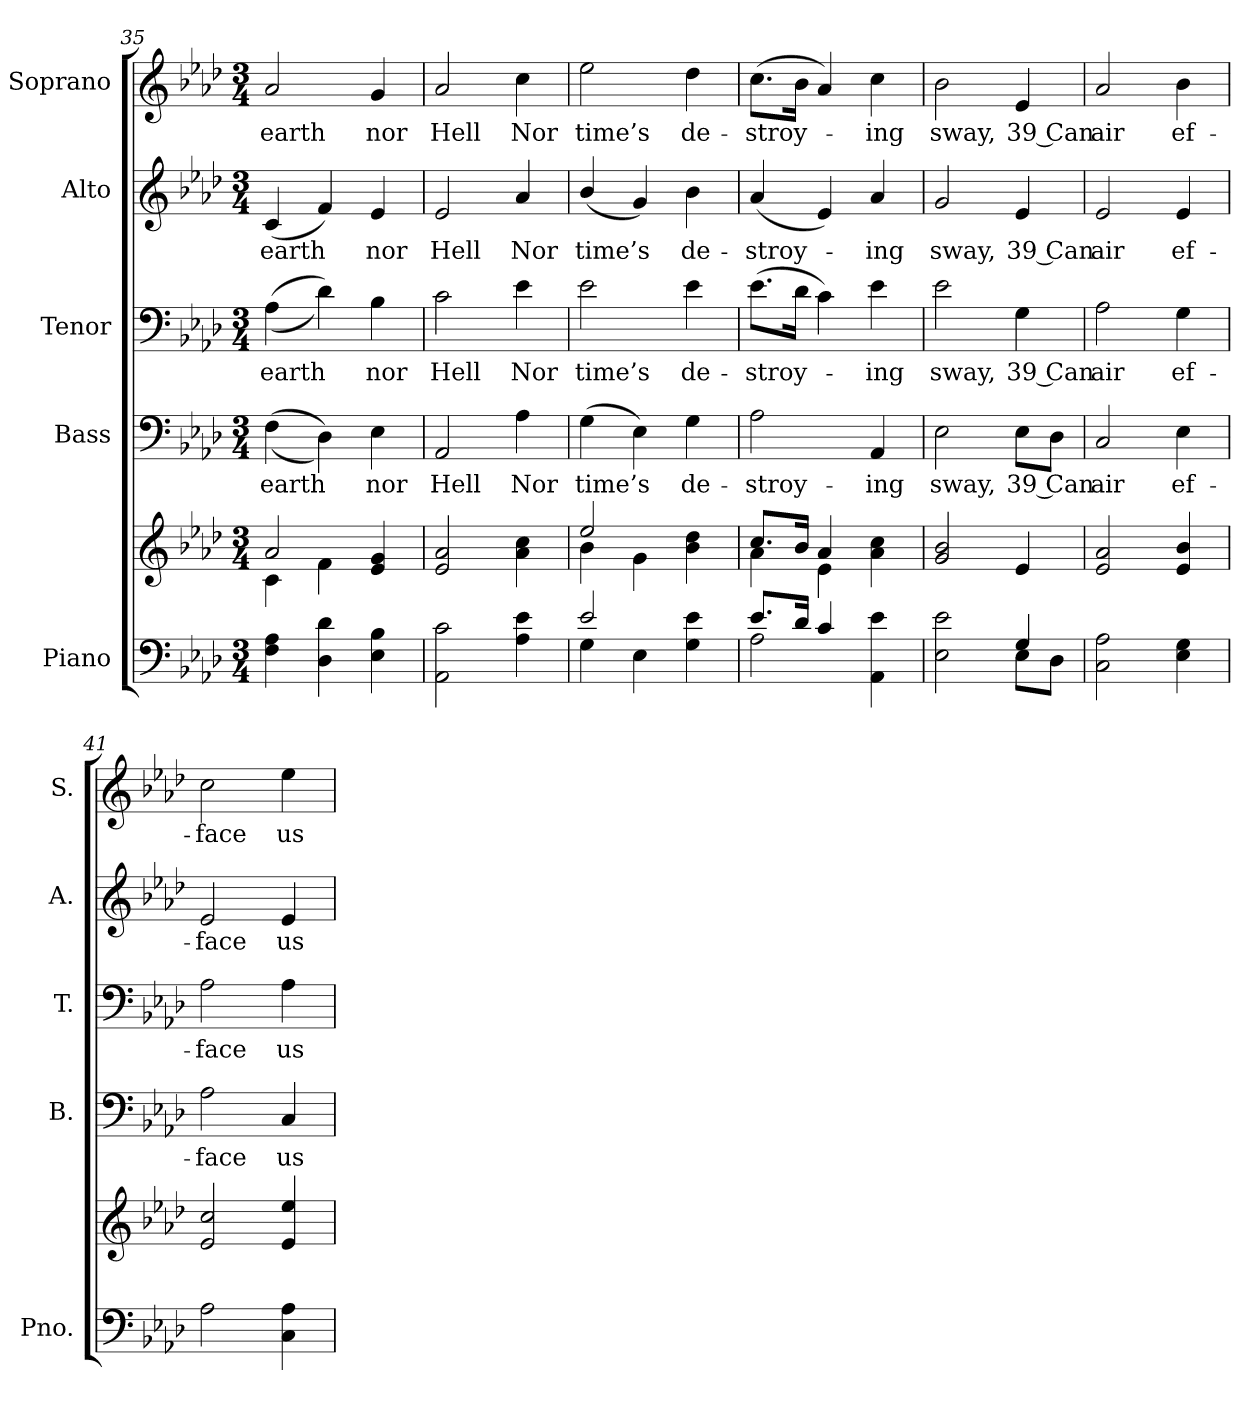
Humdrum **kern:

**kern	**kern	**kern	**text	**kern	**text	**kern	**text	**kern	**text
*part5	*part5	*part4	*part4	*part3	*part3	*part2	*part2	*part1	*part1
*staff6	*staff5	*staff4	*staff4	*staff3	*staff3	*staff2	*staff2	*staff1	*staff1
*I"Piano	*	*I"Bass	*	*I"Tenor	*	*I"Alto	*	*I"Soprano	*
*I'Pno.	*	*I'B.	*	*I'T.	*	*I'A.	*	*I'S.	*
!!LO:PB:g=z
*clefF4	*clefG2	*clefF4	*	*clefF4	*	*clefG2	*	*clefG2	*
*k[b-e-a-d-]	*k[b-e-a-d-]	*k[b-e-a-d-]	*	*k[b-e-a-d-]	*	*k[b-e-a-d-]	*	*k[b-e-a-d-]	*
*A-:	*A-:	*A-:	*	*A-:	*	*A-:	*	*A-:	*
*M3/4	*M3/4	*M3/4	*	*M3/4	*	*M3/4	*	*M3/4	*
=35	=35	=35	=35	=35	=35	=35	=35	=35	=35
*	*^	*	*	*	*	*	*	*	*
!	!	!	!	!LO:LY:b:color=#000000	!	!	!	!	!	!
!	!	!	!	!	!	!LO:LY:b:color=#000000	!	!	!	!
!	!	!	!	!	!	!	!	!LO:LY:b:color=#000000	!	!
!	!	!	!	!	!	!	!	!	!	!LO:LY:b:color=#000000
4Fi\ 4A-i	2a-i/	4ci\	((4Fi\	earth	((4A-i\	earth	(4ci/	earth	2a-i/	earth
4D-i\ 4d-i	.	4fi\	4D-i\))	.	4d-i\))	.	4fi/)	.	.	.
!	!	!	!	!LO:LY:b:color=#000000	!	!	!	!	!	!
!	!	!	!	!	!	!LO:LY:b:color=#000000	!	!	!	!
!	!	!	!	!	!	!	!	!LO:LY:b:color=#000000	!	!
!	!	!	!	!	!	!	!	!	!	!LO:LY:b:color=#000000
4E-i\ 4B-i	4e-i/ 4gi	4ryy	4E-i\	nor	4B-i\	nor	4e-i/	nor	4gi/	nor
*	*v	*v	*	*	*	*	*	*	*	*
=36	=36	=36	=36	=36	=36	=36	=36	=36	=36
*	*^	*	*	*	*	*	*	*	*
!	!	!	!	!LO:LY:b:color=#000000	!	!	!	!	!	!
*	*v	*v	*	*	*	*	*	*	*	*
*	*^	*	*	*	*	*	*	*	*
!	!	!	!	!	!	!LO:LY:b:color=#000000	!	!	!	!
*	*v	*v	*	*	*	*	*	*	*	*
*	*^	*	*	*	*	*	*	*	*
!	!	!	!	!	!	!	!	!LO:LY:b:color=#000000	!	!
*	*v	*v	*	*	*	*	*	*	*	*
*	*^	*	*	*	*	*	*	*	*
!	!	!	!	!	!	!	!	!	!	!LO:LY:b:color=#000000
*	*v	*v	*	*	*	*	*	*	*	*
2AA-i\ 2ci	2e-i/ 2a-i	2AA-i/	Hell	2ci\	Hell	2e-i/	Hell	2a-i/	Hell
!	!	!	!LO:LY:b:color=#000000	!	!	!	!	!	!
!	!	!	!	!	!LO:LY:b:color=#000000	!	!	!	!
!	!	!	!	!	!	!	!LO:LY:b:color=#000000	!	!
!	!	!	!	!	!	!	!	!	!LO:LY:b:color=#000000
4A-i\ 4e-i	4a-i\ 4cci	4A-i\	Nor	4e-i\	Nor	4a-i/	Nor	4cci\	Nor
=37	=37	=37	=37	=37	=37	=37	=37	=37	=37
*^	*^	*	*	*	*	*	*	*	*
!	!	!	!	!	!LO:LY:b:color=#000000	!	!	!	!	!	!
!	!	!	!	!	!	!	!LO:LY:b:color=#000000	!	!	!	!
!	!	!	!	!	!	!	!	!	!LO:LY:b:color=#000000	!	!
!	!	!	!	!	!	!	!	!	!	!	!LO:LY:b:color=#000000
2e-i/	4Gi\	2ee-i/	4b-i\	(4Gi\	time’s	2e-i\	time’s	(4b-i/	time’s	2ee-i\	time’s
.	4E-i\	.	4gi\	4E-i\)	.	.	.	4gi/)	.	.	.
!	!	!	!	!	!LO:LY:b:color=#000000	!	!	!	!	!	!
!	!	!	!	!	!	!	!LO:LY:b:color=#000000	!	!	!	!
!	!	!	!	!	!	!	!	!	!LO:LY:b:color=#000000	!	!
!	!	!	!	!	!	!	!	!	!	!	!LO:LY:b:color=#000000
4Gi\ 4e-i	4ryy	4b-i\ 4dd-i	4ryy	4Gi\	de-	4e-i\	de-	4b-i\	de-	4dd-i\	de-
!!LO:PB:g=z
=38	=38	=38	=38	=38	=38	=38	=38	=38	=38	=38	=38
!	!	!	!	!	!LO:LY:b:color=#000000	!	!	!	!	!	!
!	!	!	!	!	!	!	!LO:LY:b:color=#000000	!	!	!	!
!	!	!	!	!	!	!	!	!	!LO:LY:b:color=#000000	!	!
!	!	!	!	!	!	!	!	!	!	!	!LO:LY:b:color=#000000
8.e-i/L	2A-i\	8.cci/L	4a-i\	2A-i\	-stroy-	(8.e-i\L	-stroy-	(4a-i/	-stroy-	(8.cci\L	-stroy-
16d-i/Jk	.	16b-i/Jk	.	.	.	16d-i\Jk	.	.	.	16b-i\Jk	.
4ci/	.	4a-i/	4e-i\	.	.	4ci\)	.	4e-i/)	.	4a-i/)	.
!	!	!	!	!	!LO:LY:b:color=#000000	!	!	!	!	!	!
!	!	!	!	!	!	!	!LO:LY:b:color=#000000	!	!	!	!
!	!	!	!	!	!	!	!	!	!LO:LY:b:color=#000000	!	!
!	!	!	!	!	!	!	!	!	!	!	!LO:LY:b:color=#000000
4AA-i\ 4e-i	4ryy	4a-i\ 4cci	4ryy	4AA-i/	-ing	4e-i\	-ing	4a-i/	-ing	4cci\	-ing
*	*	*v	*v	*	*	*	*	*	*	*	*
=39	=39	=39	=39	=39	=39	=39	=39	=39	=39	=39
*	*	*^	*	*	*	*	*	*	*	*
!	!	!	!	!	!LO:LY:b:color=#000000	!	!	!	!	!	!
*	*	*v	*v	*	*	*	*	*	*	*	*
*	*	*^	*	*	*	*	*	*	*	*
!	!	!	!	!	!	!	!LO:LY:b:color=#000000	!	!	!	!
*	*	*v	*v	*	*	*	*	*	*	*	*
*	*	*^	*	*	*	*	*	*	*	*
!	!	!	!	!	!	!	!	!	!LO:LY:b:color=#000000	!	!
*	*	*v	*v	*	*	*	*	*	*	*	*
*	*	*^	*	*	*	*	*	*	*	*
!	!	!	!	!	!	!	!	!	!	!	!LO:LY:b:color=#000000
*	*	*v	*v	*	*	*	*	*	*	*	*
2E-i\ 2e-i	2ryy	2gi/ 2b-i	2E-i\	sway,	2e-i\	sway,	2gi/	sway,	2b-i\	sway,
!	!	!	!	!LO:LY:b:color=#000000	!	!	!	!	!	!
!	!	!	!	!	!	!LO:LY:b:color=#000000	!	!	!	!
!	!	!	!	!	!	!	!	!LO:LY:b:color=#000000	!	!
!	!	!	!	!	!	!	!	!	!	!LO:LY:b:color=#000000
4Gi/	8E-i\L	4e-i/	8E-i\L	39 Can	4Gi\	39 Can	4e-i/	39 Can	4e-i/	39 Can
.	8D-i\J	.	8D-i\J	.	.	.	.	.	.	.
*v	*v	*	*	*	*	*	*	*	*	*
=40	=40	=40	=40	=40	=40	=40	=40	=40	=40
*^	*	*	*	*	*	*	*	*	*
!	!	!	!	!LO:LY:b:color=#000000	!	!	!	!	!	!
*v	*v	*	*	*	*	*	*	*	*	*
*^	*	*	*	*	*	*	*	*	*
!	!	!	!	!	!	!LO:LY:b:color=#000000	!	!	!	!
*v	*v	*	*	*	*	*	*	*	*	*
*^	*	*	*	*	*	*	*	*	*
!	!	!	!	!	!	!	!	!LO:LY:b:color=#000000	!	!
*v	*v	*	*	*	*	*	*	*	*	*
*^	*	*	*	*	*	*	*	*	*
!	!	!	!	!	!	!	!	!	!	!LO:LY:b:color=#000000
*v	*v	*	*	*	*	*	*	*	*	*
2Ci\ 2A-i	2e-i/ 2a-i	2Ci/	air	2A-i\	air	2e-i/	air	2a-i/	air
!	!	!	!LO:LY:b:color=#000000	!	!	!	!	!	!
!	!	!	!	!	!LO:LY:b:color=#000000	!	!	!	!
!	!	!	!	!	!	!	!LO:LY:b:color=#000000	!	!
!	!	!	!	!	!	!	!	!	!LO:LY:b:color=#000000
4E-i\ 4Gi	4e-i/ 4b-i	4E-i\	ef-	4Gi\	ef-	4e-i/	ef-	4b-i\	ef-
!!LO:PB:g=z
=41	=41	=41	=41	=41	=41	=41	=41	=41	=41
!	!	!	!LO:LY:b:color=#000000	!	!	!	!	!	!
!	!	!	!	!	!LO:LY:b:color=#000000	!	!	!	!
!	!	!	!	!	!	!	!LO:LY:b:color=#000000	!	!
!	!	!	!	!	!	!	!	!	!LO:LY:b:color=#000000
2A-i\	2e-i/ 2cci	2A-i\	-face	2A-i\	-face	2e-i/	-face	2cci\	-face
!	!	!	!LO:LY:b:color=#000000	!	!	!	!	!	!
!	!	!	!	!	!LO:LY:b:color=#000000	!	!	!	!
!	!	!	!	!	!	!	!LO:LY:b:color=#000000	!	!
!	!	!	!	!	!	!	!	!	!LO:LY:b:color=#000000
4Ci\ 4A-i	4e-i/ 4ee-i	4Ci/	us	4A-i\	us	4e-i/	us	4ee-i\	us
=	=	=	=	=	=	=	=	=	=
*-	*-	*-	*-	*-	*-	*-	*-	*-	*-
